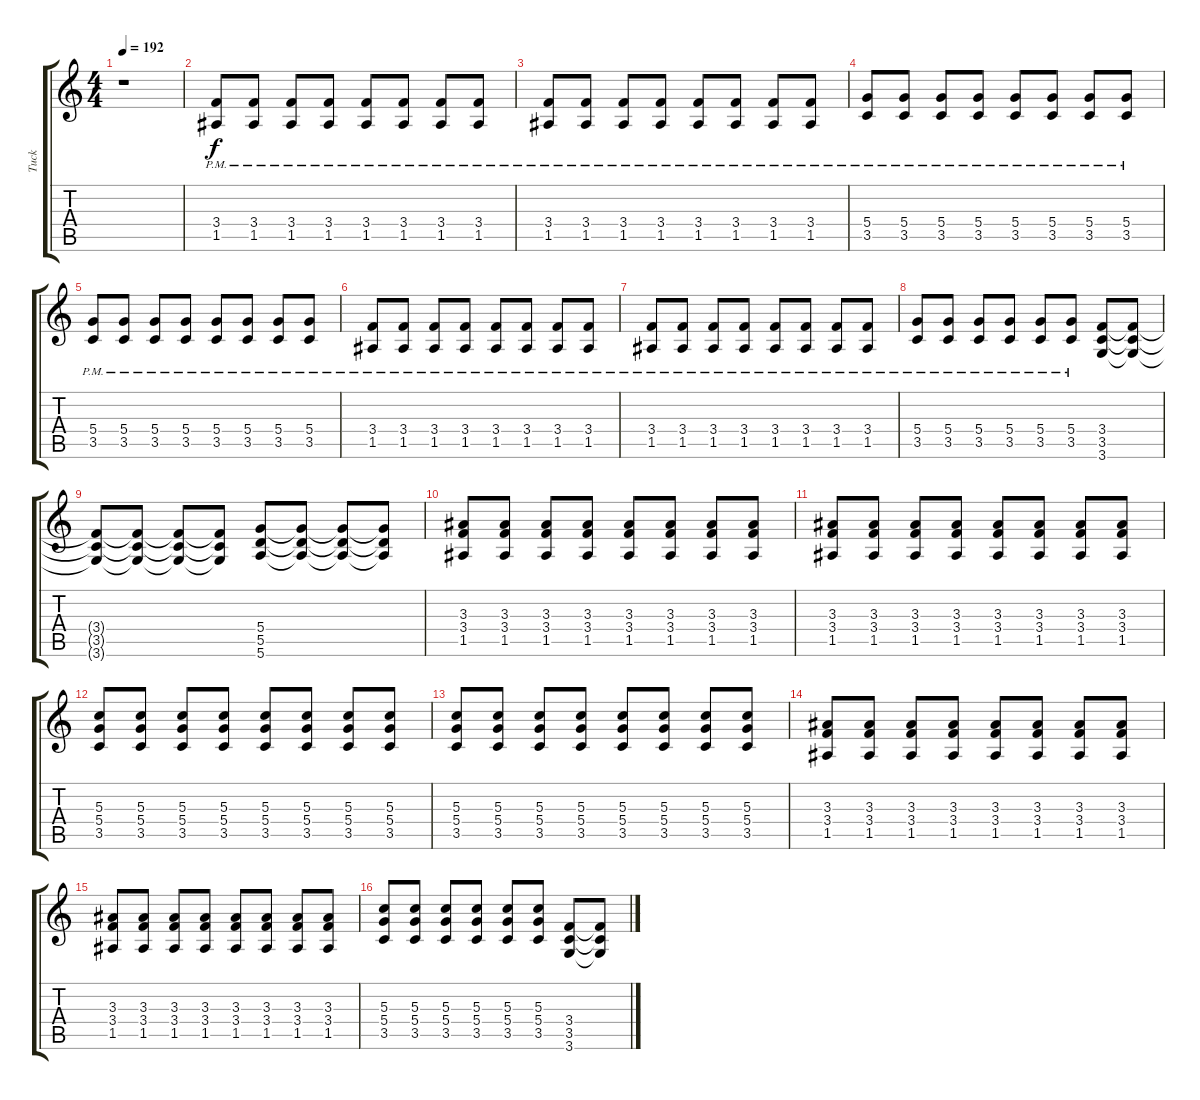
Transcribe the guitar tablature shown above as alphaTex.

\track ("Tuck" "Tuck") {instrument distortionguitar}
\staff {score tabs}
\tuning (E4 B3 G3 D3 A2 E2) {hide}
\ts (4 4)
\tempo 192
\clef g2
\ks c
r.1{dy f} |
(3.4{pm} 1.5{pm}).8 (3.4{pm} 1.5{pm}).8 (3.4{pm} 1.5{pm}).8 (3.4{pm} 1.5{pm}).8 (3.4{pm} 1.5{pm}).8 (3.4{pm} 1.5{pm}).8 (3.4{pm} 1.5{pm}).8 (3.4{pm} 1.5{pm}).8 |
(3.4{pm} 1.5{pm}).8 (3.4{pm} 1.5{pm}).8 (3.4{pm} 1.5{pm}).8 (3.4{pm} 1.5{pm}).8 (3.4{pm} 1.5{pm}).8 (3.4{pm} 1.5{pm}).8 (3.4{pm} 1.5{pm}).8 (3.4{pm} 1.5{pm}).8 |
(5.4{pm} 3.5{pm}).8 (5.4{pm} 3.5{pm}).8 (5.4{pm} 3.5{pm}).8 (5.4{pm} 3.5{pm}).8 (5.4{pm} 3.5{pm}).8 (5.4{pm} 3.5{pm}).8 (5.4{pm} 3.5{pm}).8 (5.4{pm} 3.5{pm}).8 |
(5.4{pm} 3.5{pm}).8 (5.4{pm} 3.5{pm}).8 (5.4{pm} 3.5{pm}).8 (5.4{pm} 3.5{pm}).8 (5.4{pm} 3.5{pm}).8 (5.4{pm} 3.5{pm}).8 (5.4{pm} 3.5{pm}).8 (5.4{pm} 3.5{pm}).8 |
(3.4{pm} 1.5{pm}).8 (3.4{pm} 1.5{pm}).8 (3.4{pm} 1.5{pm}).8 (3.4{pm} 1.5{pm}).8 (3.4{pm} 1.5{pm}).8 (3.4{pm} 1.5{pm}).8 (3.4{pm} 1.5{pm}).8 (3.4{pm} 1.5{pm}).8 |
(3.4{pm} 1.5{pm}).8 (3.4{pm} 1.5{pm}).8 (3.4{pm} 1.5{pm}).8 (3.4{pm} 1.5{pm}).8 (3.4{pm} 1.5{pm}).8 (3.4{pm} 1.5{pm}).8 (3.4{pm} 1.5{pm}).8 (3.4{pm} 1.5{pm}).8 |
(5.4{pm} 3.5{pm}).8 (5.4{pm} 3.5{pm}).8 (5.4{pm} 3.5{pm}).8 (5.4{pm} 3.5{pm}).8 (5.4{pm} 3.5{pm}).8 (5.4{pm} 3.5{pm}).8 (3.4 3.5 3.6).8 (3.4{t} 3.5{t} 3.6{t}).8 |
(3.4{t} 3.5{t} 3.6{t}).8 (3.4{t} 3.5{t} 3.6{t}).8 (3.4{t} 3.5{t} 3.6{t}).8 (3.4{t} 3.5{t} 3.6{t}).8 (5.4 5.5 5.6).8 (5.4{t} 5.5{t} 5.6{t}).8 (5.4{t} 5.5{t} 5.6{t}).8 (5.4{t} 5.5{t} 5.6{t}).8 |
(3.3 3.4 1.5).8 (3.3 3.4 1.5).8 (3.3 3.4 1.5).8 (3.3 3.4 1.5).8 (3.3 3.4 1.5).8 (3.3 3.4 1.5).8 (3.3 3.4 1.5).8 (3.3 3.4 1.5).8 |
(3.3 3.4 1.5).8 (3.3 3.4 1.5).8 (3.3 3.4 1.5).8 (3.3 3.4 1.5).8 (3.3 3.4 1.5).8 (3.3 3.4 1.5).8 (3.3 3.4 1.5).8 (3.3 3.4 1.5).8 |
(5.3 5.4 3.5).8 (5.3 5.4 3.5).8 (5.3 5.4 3.5).8 (5.3 5.4 3.5).8 (5.3 5.4 3.5).8 (5.3 5.4 3.5).8 (5.3 5.4 3.5).8 (5.3 5.4 3.5).8 |
(5.3 5.4 3.5).8 (5.3 5.4 3.5).8 (5.3 5.4 3.5).8 (5.3 5.4 3.5).8 (5.3 5.4 3.5).8 (5.3 5.4 3.5).8 (5.3 5.4 3.5).8 (5.3 5.4 3.5).8 |
(3.3 3.4 1.5).8 (3.3 3.4 1.5).8 (3.3 3.4 1.5).8 (3.3 3.4 1.5).8 (3.3 3.4 1.5).8 (3.3 3.4 1.5).8 (3.3 3.4 1.5).8 (3.3 3.4 1.5).8 |
(3.3 3.4 1.5).8 (3.3 3.4 1.5).8 (3.3 3.4 1.5).8 (3.3 3.4 1.5).8 (3.3 3.4 1.5).8 (3.3 3.4 1.5).8 (3.3 3.4 1.5).8 (3.3 3.4 1.5).8 |
(5.3 5.4 3.5).8 (5.3 5.4 3.5).8 (5.3 5.4 3.5).8 (5.3 5.4 3.5).8 (5.3 5.4 3.5).8 (5.3 5.4 3.5).8 (3.4 3.5 3.6).8 (3.4{t} 3.5{t} 3.6{t}).8
